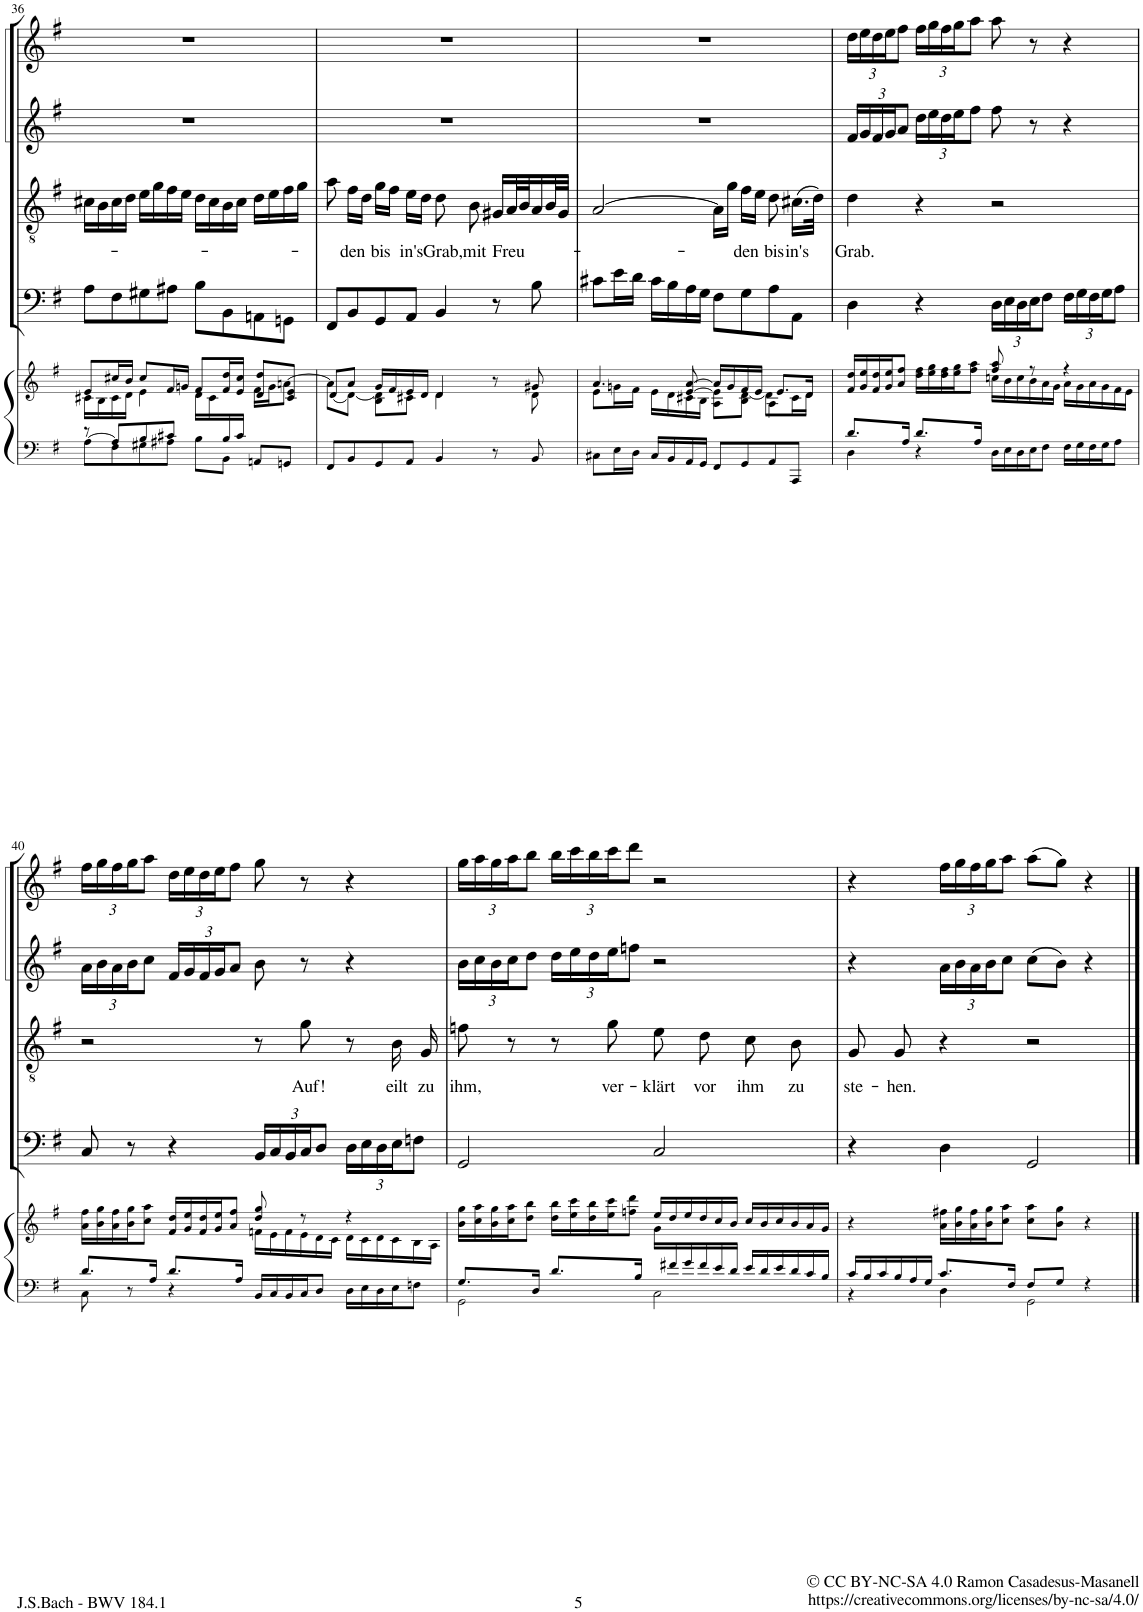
**kern	**kern	**kern	**kern	**text	**kern	**kern
*part5	*part5	*part4	*part3	*part3	*part2	*part1
*staff6	*staff5	*staff4	*staff3	*staff3	*staff2	*staff1
*I"Piano reduction	*	*I"Continuo	*I"Tenore	*	*I"Flauto traverso II	*I"Flauto traverso I
*I'Pno	*	*	*	*	*I'Fl	*I'Fl
!!LO:PB:g=z
*clefF4	*clefG2	*clefF4	*clefGv2	*	*clefG2	*clefG2
*k[f#]	*k[f#]	*k[f#]	*k[f#]	*	*k[f#]	*k[f#]
*M4/4	*M4/4	*M4/4	*M4/4	*	*M4/4	*M4/4
*met(c)	*met(c)	*met(c)	*met(c)	*	*met(c)	*met(c)
=36	=36	=36	=36	=36	=36	=36
*^	*^	*	*	*	*	*
*	*^	*	*	*	*	*	*	*
8ryy	8r	[>8A\L	8e/L	16c#X\LL	8A\L	16c#X\LL	.	1r	1r
.	.	.	.	16B\	.	16B\	.	.	.
.	8A/L]	8F#\	16cc#X/L	16c#\	8F#\	16c#\	.	.	.
.	.	.	16b/JJ	16d\JJ	.	16d\JJ	.	.	.
.	8B/	8G#X\	8cc#/L	4e\	8G#X\	16e\LL	.	.	.
.	.	.	.	.	.	16g\	.	.	.
.	8c#X/J	8A#X\J	16f#/L	.	8A#X\J	16f#\	.	.	.
.	.	.	16gn/JJ	.	.	16e\JJ	.	.	.
.	2ryy	8B\L	8f#/L	16d\LL	8B\L	16d\LL	.	.	.
.	.	.	.	16c#\	.	16c#\	.	.	.
16B/	.	8BB\J	16f#/ 16dd/L	8ryy	8BB\	16B\	.	.	.
16c#/JJ	.	.	16e/ 16cc#/JJ	.	.	16c#\JJ	.	.	.
4ryy	.	8AAn/L	8d/ 8dd/L	16f#\LL	8AAn\	16d\LL	.	.	.
.	.	.	.	16g\J	.	16e\	.	.	.
.	.	8GGn/J	8c#/ 8e/J	[>8an\J	8GGn\J	16f#\	.	.	.
.	.	.	.	.	.	16g\JJ	.	.	.
*v	*v	*v	*	*	*	*	*	*	*
=37	=37	=37	=37	=37	=37	=37	=37
8FF#/L	[<8d/L	8a\L]	8FF#/L	8a\	.	1r	1r
!	!	!	!	!	!LO:LY:b	!	!
8BB/	8a/J	8d\J_	8BB/	16f#\LL	-den	.	.
.	.	.	.	16d\JJ	.	.	.
!	!	!	!	!	!LO:LY:b	!	!
8GG/	16g/LL	8B\ 8d\]L	8GG/	16g\LL	bis	.	.
.	16f#/	.	.	16f#\JJ	.	.	.
!	!	!	!	!	!LO:LY:b	!	!
8AA/J	16e/	8c#X\J	8AA/J	16e\LL	in's	.	.
.	16d/JJ	.	.	16d\JJ	.	.	.
!	!	!	!	!	!LO:LY:b	!	!
4BB/	4d/	4d\	4BB/	8d\	Grab,	.	.
!	!	!	!	!	!LO:LY:b	!	!
.	.	.	.	8B\	mit	.	.
!	!	!	!	!	!LO:LY:b	!	!
8r	8r	8ryy	8r	16G#X/LL	Freu-	.	.
.	.	.	.	32A/L	.	.	.
.	.	.	.	32B/J	.	.	.
8BB/	8g#X/	8d\	8B\	16A/	.	.	.
.	.	.	.	32B/L	.	.	.
.	.	.	.	32G#/JJJ	.	.	.
=38	=38	=38	=38	=38	=38	=38	=38
*	*	*^	*	*	*	*	*
8C#X\L	4.a/	8e\L	2ryy	8c#X\L	[2A/	.	1r	1r
16E\L	.	16gn\L	.	16e\L	.	.	.	.
16D\JJ	.	16f#\JJ	.	16d\JJ	.	.	.	.
16C#/LL	.	16e\LL	.	16c#\LL	.	.	.	.
16BB/	.	16d\	.	16B\	.	.	.	.
16AA/	[8e/ [8a/	16c#X\	.	16A\	.	.	.	.
16GG/JJ	.	16B\JJ	.	16G\JJ	.	.	.	.
8FF#/L	16a/LL]	8A\ 8e\]L	4ryy	8F#\L	16A\LL]	.	.	.
.	16g/	.	.	.	16g\JJ	.	.	.
!	!	!	!	!	!	!LO:LY:b	!	!
8GG/	16f#/	8B\ [8d\J	.	8G\	16f#\LL	-den	.	.
.	16e/JJ	.	.	.	16e\JJ	.	.	.
!	!	!	!	!	!	!LO:LY:b	!	!
8AA/	8.e/L	8d\L]	4A\	8A\	8d\	bis	.	.
!	!	!	!	!	!	!LO:LY:b	!	!
8AAA/J	.	16c#\L	.	8AA\J	(16.c#X\LL	in's	.	.
.	16d/Jk	16d\JJ	.	.	.	.	.	.
.	.	.	.	.	32d\JJk)	.	.	.
*	*v	*v	*v	*	*	*	*	*
=39	=39	=39	=39	=39	=39	=39
*^	*	*	*	*	*	*
*	*	*Xbrackettup	*	*	*	*	*
*	*	*^	*	*	*	*	*
!	!	!	!	!	!	!LO:LY:b	!	!
*	*	*	*	*	*	*	*Xbrackettup	*Xbrackettup
8.d/L	4D\	24f#/ 24dd/LL	2ryy	4D\	4d\	Grab.	24f#/LL	24dd\LL
.	.	24g/ 24ee/	.	.	.	.	24g/	24ee\
.	.	24f#/ 24dd/	.	.	.	.	24f#/	24dd\
.	.	24g/ 24ee/J	.	.	.	.	24g/J	24ee\J
.	.	12a/ 12ff#/J	.	.	.	.	12a/J	12ff#\J
16A/Jk	.	.	.	.	.	.	.	.
8.d/L	4r	24dd\ 24ff#\LL	.	4r	4r	.	24dd\LL	24ff#\LL
.	.	24ee\ 24gg\	.	.	.	.	24ee\	24gg\
.	.	24dd\ 24ff#\	.	.	.	.	24dd\	24ff#\
.	.	24ee\ 24gg\J	.	.	.	.	24ee\J	24gg\J
.	.	12ff#\ 12aa\J	.	.	.	.	12ff#\J	12aa\J
16A/Jk	.	.	.	.	.	.	.	.
*	*Xbrackettup	*	*	*Xbrackettup	*	*	*	*
2ryy	24D\LL	8ff#/ 8aa/	24ccn\LL	24D\LL	2r	.	8ff#\	8aa\
.	24E\	.	24b\	24E\	.	.	.	.
.	24D\	.	24cc\	24D\	.	.	.	.
.	24E\J	8r	24b\	24E\J	.	.	8r	8r
.	12F#\J	.	24a\	12F#\J	.	.	.	.
.	.	.	24g\JJ	.	.	.	.	.
.	24F#\LL	4r	24a\LL	24F#\LL	.	.	4r	4r
.	24G\	.	24g\	24G\	.	.	.	.
.	24F#\	.	24a\	24F#\	.	.	.	.
.	24G\J	.	24g\	24G\J	.	.	.	.
.	12A\J	.	24f#\	12A\J	.	.	.	.
.	.	.	24e\JJ	.	.	.	.	.
!!LO:LB:g=z
=40	=40	=40	=40	=40	=40	=40	=40	=40
8.d/L	8C\	24a\ 24ff#\LL	2ryy	8C/	2r	.	24a\LL	24ff#\LL
.	.	24b\ 24gg\	.	.	.	.	24b\	24gg\
.	.	24a\ 24ff#\	.	.	.	.	24a\	24ff#\
.	8r	24b\ 24gg\J	.	8r	.	.	24b\J	24gg\J
.	.	12cc\ 12aa\J	.	.	.	.	12cc\J	12aa\J
16A/Jk	.	.	.	.	.	.	.	.
8.d/L	4r	24f#/ 24dd/LL	.	4r	.	.	24f#/LL	24dd\LL
.	.	24g/ 24ee/	.	.	.	.	24g/	24ee\
.	.	24f#/ 24dd/	.	.	.	.	24f#/	24dd\
.	.	24g/ 24ee/J	.	.	.	.	24g/J	24ee\J
.	.	12a/ 12ff#/J	.	.	.	.	12a/J	12ff#\J
16A/Jk	.	.	.	.	.	.	.	.
2ryy	24BB/LL	8dd/ 8gg/	24fn\LL	24BB/LL	8r	.	8b\	8gg\
.	24C/	.	24e\	24C/	.	.	.	.
.	24BB/	.	24f\	24BB/	.	.	.	.
!	!	!	!	!	!	!LO:LY:b	!	!
.	24C/J	8r	24e\	24C/J	8g\	Auf!	8r	8r
.	12D/J	.	24d\	12D/J	.	.	.	.
.	.	.	24c\JJ	.	.	.	.	.
.	24D\LL	4r	24d\LL	24D\LL	8r	.	4r	4r
.	24E\	.	24c\	24E\	.	.	.	.
.	24D\	.	24d\	24D\	.	.	.	.
!	!	!	!	!	!	!LO:LY:b	!	!
.	24E\J	.	24c\	24E\J	16B\	eilt	.	.
.	12Fn\J	.	24B\	12Fn\J	.	.	.	.
!	!	!	!	!	!	!LO:LY:b	!	!
.	.	.	.	.	16G/	zu	.	.
.	.	.	24A\JJ	.	.	.	.	.
=41	=41	=41	=41	=41	=41	=41	=41	=41
!	!	!	!	!	!	!LO:LY:b	!	!
8.G/L	2GG\	24b\ 24gg\LL	2ryy	2GG/	8fn\	ihm,	24b\LL	24gg\LL
.	.	24cc\ 24aa\	.	.	.	.	24cc\	24aa\
.	.	24b\ 24gg\	.	.	.	.	24b\	24gg\
.	.	24cc\ 24aa\J	.	.	8r	.	24cc\J	24aa\J
.	.	12dd\ 12bb\J	.	.	.	.	12dd\J	12bb\J
16D/Jk	.	.	.	.	.	.	.	.
8.d/L	.	24dd\ 24bb\LL	.	.	8r	.	24dd\LL	24bb\LL
.	.	24ee\ 24ccc\	.	.	.	.	24ee\	24ccc\
.	.	24dd\ 24bb\	.	.	.	.	24dd\	24bb\
!	!	!	!	!	!	!LO:LY:b	!	!
.	.	24ee\ 24ccc\J	.	.	8g\	ver-	24ee\J	24ccc\J
.	.	12ffn\ 12ddd\J	.	.	.	.	12ffn\J	12ddd\J
16B/Jk	.	.	.	.	.	.	.	.
!	!	!	!	!	!	!LO:LY:b	!	!
24ryy	2C\	24ee/LL	24g\LL	2C/	8e\	-klärt	2r	2r
24f#X/	.	24dd/	24%11ryy	.	.	.	.	.
24g/	.	24ee/	.	.	.	.	.	.
!	!	!	!	!	!	!LO:LY:b	!	!
24f#/	.	24dd/	.	.	8d\	vor	.	.
24e/	.	24cc/	.	.	.	.	.	.
24d/JJ	.	24b/JJ	.	.	.	.	.	.
!	!	!	!	!	!	!LO:LY:b	!	!
24e/LL	.	24cc/LL	.	.	8c\	ihm	.	.
24d/	.	24b/	.	.	.	.	.	.
24e/	.	24cc/	.	.	.	.	.	.
!	!	!	!	!	!	!LO:LY:b	!	!
24d/	.	24b/	.	.	8B\	zu	.	.
24c/	.	24a/	.	.	.	.	.	.
24B/JJ	.	24g/JJ	.	.	.	.	.	.
*	*	*v	*v	*	*	*	*	*
=42	=42	=42	=42	=42	=42	=42	=42
!	!	!	!	!	!LO:LY:b	!	!
24c/LL	4r	4r	4r	8G/	ste-	4r	4r
24B/	.	.	.	.	.	.	.
24c/	.	.	.	.	.	.	.
!	!	!	!	!	!LO:LY:b	!	!
24B/	.	.	.	8G/	-hen.	.	.
24A/	.	.	.	.	.	.	.
24G/JJ	.	.	.	.	.	.	.
8.c/L	4D\	24a\ 24ff#X\LL	4D\	4r	.	24a\LL	24ff#\LL
.	.	24b\ 24gg\	.	.	.	24b\	24gg\
.	.	24a\ 24ff#\	.	.	.	24a\	24ff#\
.	.	24b\ 24gg\J	.	.	.	24b\J	24gg\J
.	.	12cc\ 12aa\J	.	.	.	12cc\J	12aa\J
16F#/Jk	.	.	.	.	.	.	.
8F#/L	2GG\	8cc\ 8aa\L	2GG/	2r	.	(8cc\L	(8aa\L
8G/J	.	8b\ 8gg\J	.	.	.	8b\J)	8gg\J)
4r	.	4r	.	.	.	4r	4r
*v	*v	*	*	*	*	*	*
==	==	==	==	==	==	==
*-	*-	*-	*-	*-	*-	*-
